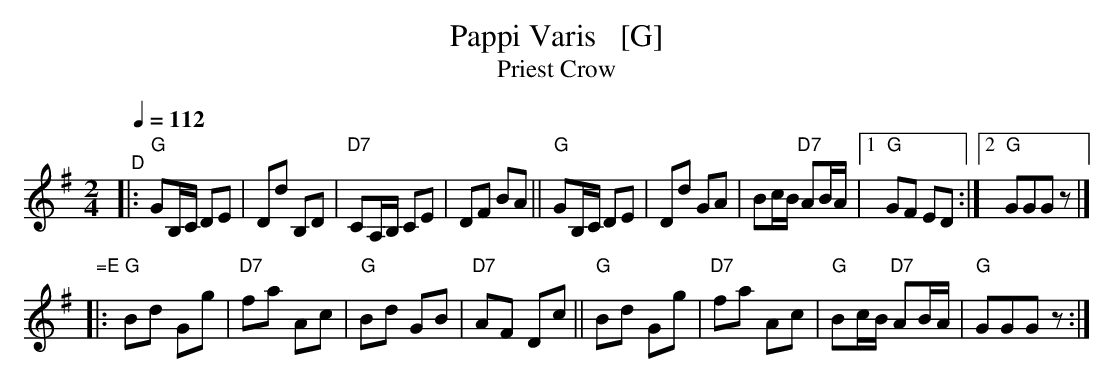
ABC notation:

X:1
T: Pappi Varis   [G]
T: Priest Crow
L: 1/16
M: 2/4
Q: 1/4=112
K: G
"^D"|:\
"G"G2B,C D2E2 | D2d2 B,2D2 | "D7"C2A,B, C2E2 | D2F2 B2A2 ||\
"G"G2B,C D2E2 | D2d2 G2A2 | B2cB "D7"A2BA |[1 "G"G2F2 E2D2 :|[2 "G"G2G2G2 z2 |]
"=E"|:\
"G"B2d2 G2g2 | "D7"f2a2 A2c2 | "G"B2d2 G2B2 | "D7"A2F2 D2c2 ||\
"G"B2d2 G2g2 | "D7"f2a2 A2c2 | "G"B2cB "D7"A2BA | "G"G2G2G2 z2 :|
